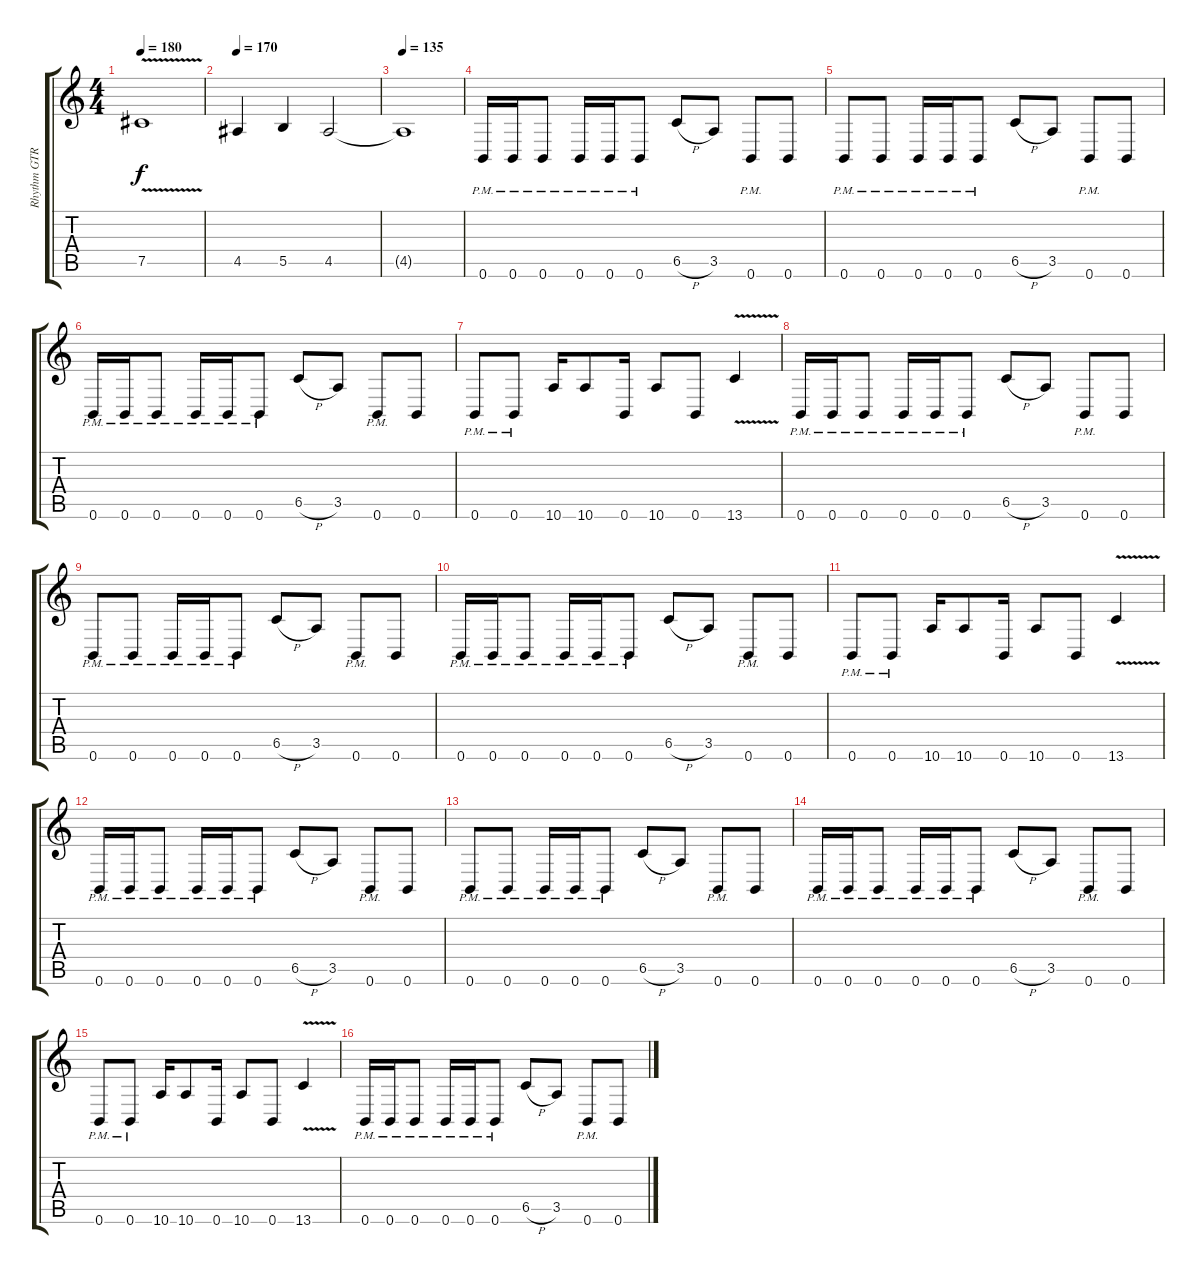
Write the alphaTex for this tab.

\track ("Rhythm GTR L" "Rhythm GTR") {instrument distortionguitar}
\staff {score tabs}
\tuning (Db4 Ab3 E3 B2 Gb2 B1) {hide}
\ts (4 4)
\tempo 180
\clef g2
\ks c
7.5{v t}.1{dy f} |
\tempo 170
4.5.4 5.5.4 4.5.2 |
\tempo 135
4.5{t}.1 |
0.6{pm}.16 0.6{pm}.16 0.6{pm}.8 0.6{pm}.16 0.6{pm}.16 0.6{pm}.8 6.5{h}.8 3.5.8 0.6{pm}.8 0.6.8 |
0.6{pm}.8 0.6{pm}.8 0.6{pm}.16 0.6{pm}.16 0.6{pm}.8 6.5{h}.8 3.5.8 0.6{pm}.8 0.6.8 |
0.6{pm}.16 0.6{pm}.16 0.6{pm}.8 0.6{pm}.16 0.6{pm}.16 0.6{pm}.8 6.5{h}.8 3.5.8 0.6{pm}.8 0.6.8 |
0.6{pm}.8 0.6{pm}.8 10.6.16 10.6.8 0.6.16 10.6.8 0.6.8 13.6{v}.4 |
0.6{pm}.16 0.6{pm}.16 0.6{pm}.8 0.6{pm}.16 0.6{pm}.16 0.6{pm}.8 6.5{h}.8 3.5.8 0.6{pm}.8 0.6.8 |
0.6{pm}.8 0.6{pm}.8 0.6{pm}.16 0.6{pm}.16 0.6{pm}.8 6.5{h}.8 3.5.8 0.6{pm}.8 0.6.8 |
0.6{pm}.16 0.6{pm}.16 0.6{pm}.8 0.6{pm}.16 0.6{pm}.16 0.6{pm}.8 6.5{h}.8 3.5.8 0.6{pm}.8 0.6.8 |
0.6{pm}.8 0.6{pm}.8 10.6.16 10.6.8 0.6.16 10.6.8 0.6.8 13.6{v}.4 |
0.6{pm}.16 0.6{pm}.16 0.6{pm}.8 0.6{pm}.16 0.6{pm}.16 0.6{pm}.8 6.5{h}.8 3.5.8 0.6{pm}.8 0.6.8 |
0.6{pm}.8 0.6{pm}.8 0.6{pm}.16 0.6{pm}.16 0.6{pm}.8 6.5{h}.8 3.5.8 0.6{pm}.8 0.6.8 |
0.6{pm}.16 0.6{pm}.16 0.6{pm}.8 0.6{pm}.16 0.6{pm}.16 0.6{pm}.8 6.5{h}.8 3.5.8 0.6{pm}.8 0.6.8 |
0.6{pm}.8 0.6{pm}.8 10.6.16 10.6.8 0.6.16 10.6.8 0.6.8 13.6{v}.4 |
0.6{pm}.16 0.6{pm}.16 0.6{pm}.8 0.6{pm}.16 0.6{pm}.16 0.6{pm}.8 6.5{h}.8 3.5.8 0.6{pm}.8 0.6.8
